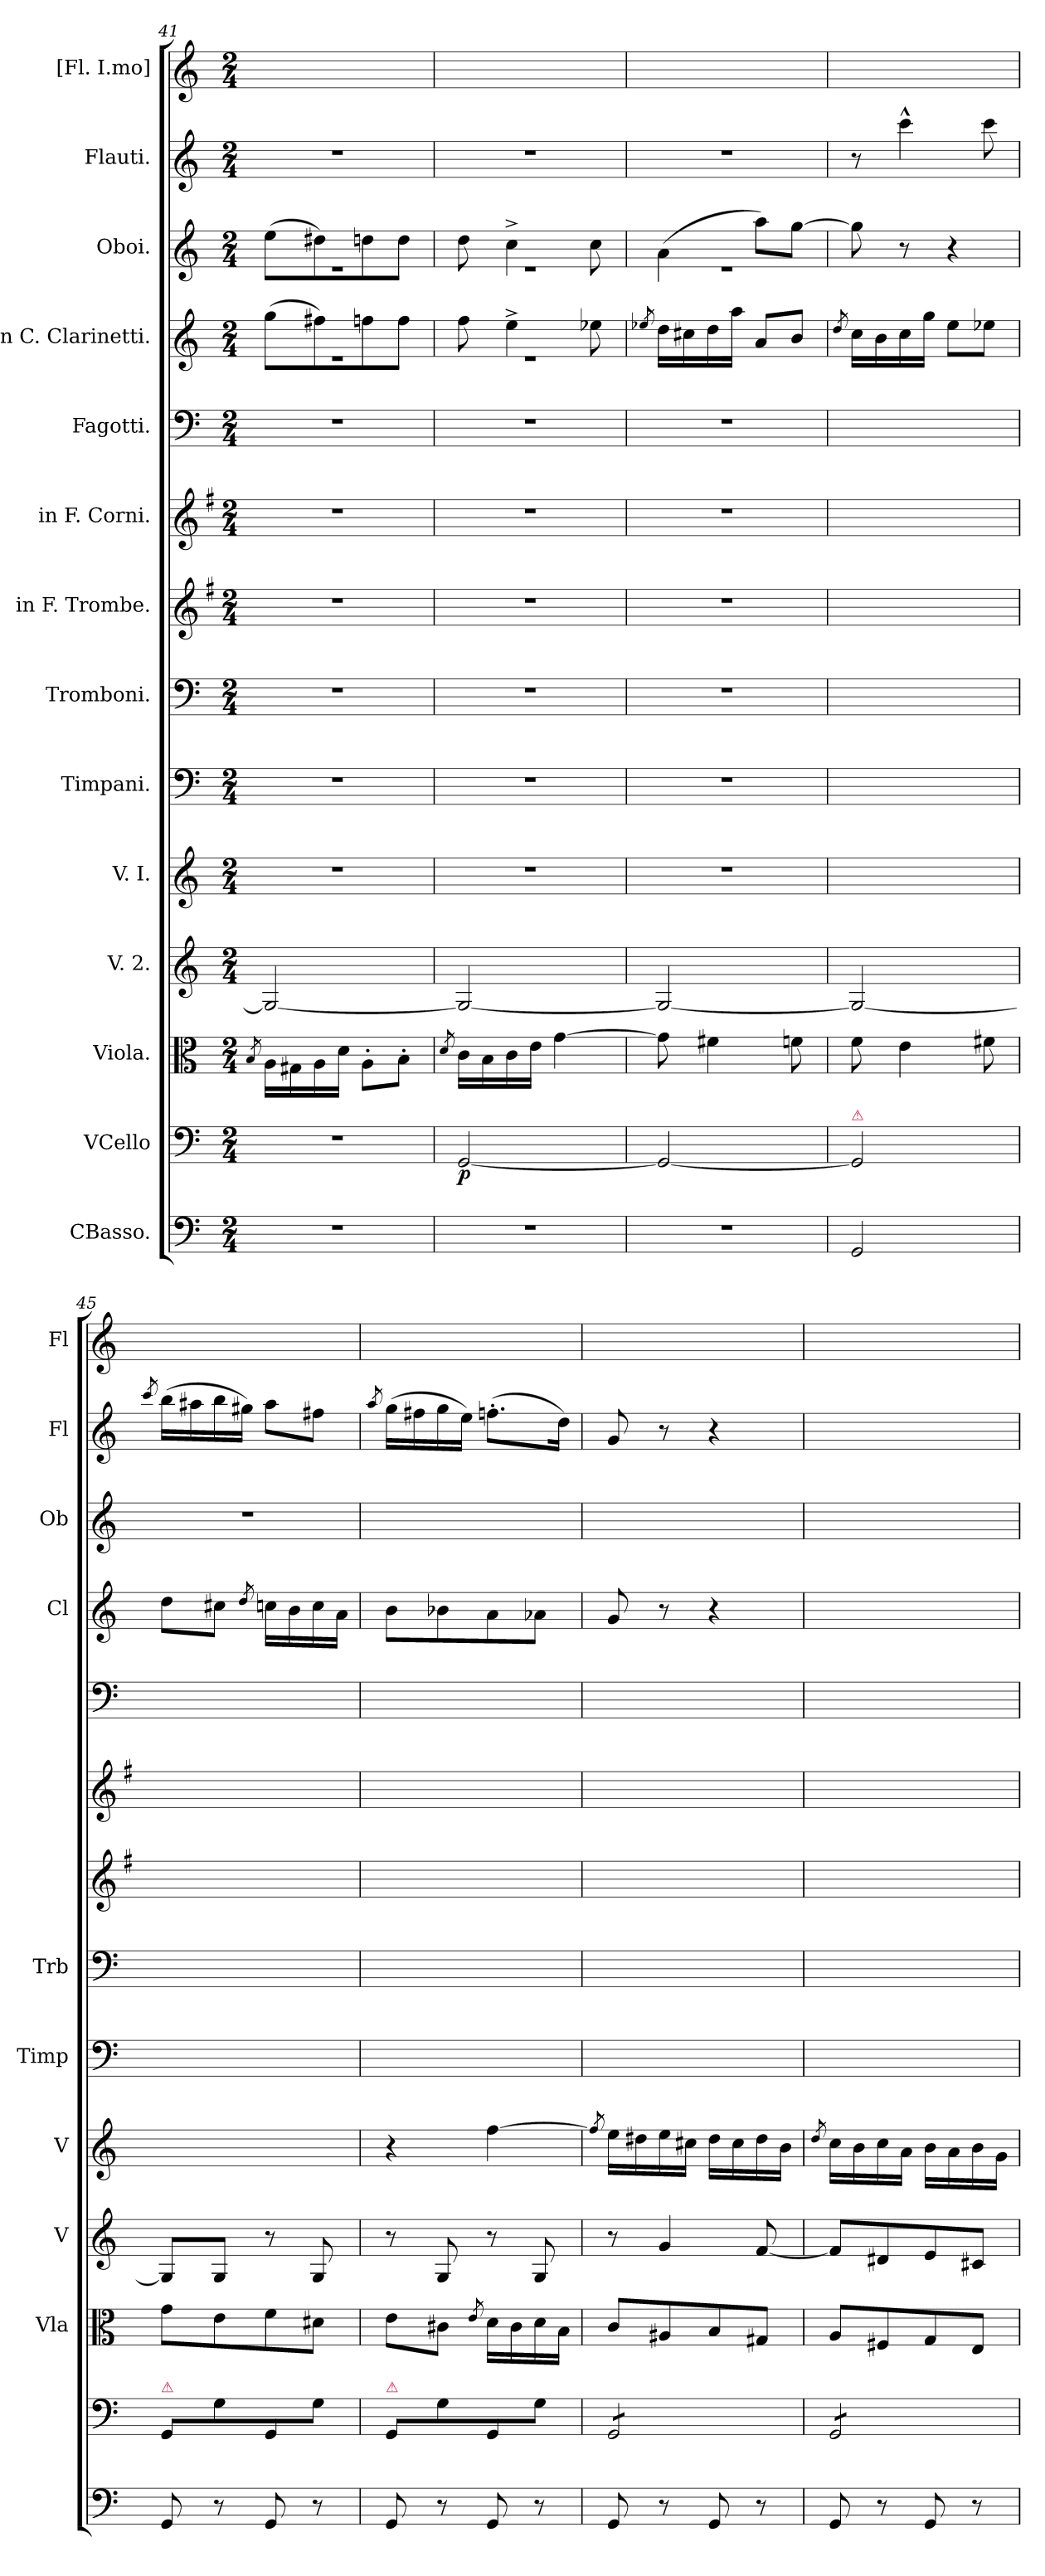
**kern	**kern	**dynam	**kern	**kern	**kern	**kern	**kern	**kern	**kern	**kern	**kern	**kern	**kern	**kern
*part14	*part13	*part13	*part12	*part11	*part10	*part9	*part8	*part7	*part6	*part5	*part4	*part3	*part2	*part1
*staff14	*staff13	*staff13	*staff12	*staff11	*staff10	*staff9	*staff8	*staff7	*staff6	*staff5	*staff4	*staff3	*staff2	*staff1
*I"CBasso.	*I"VCello	*	*I"Viola.	*I"V. 2.	*I"V. I.	*I"Timpani.	*I"Tromboni.	*I"in F. Trombe.	*I"in F. Corni.	*I"Fagotti.	*I"in C. Clarinetti.	*I"Oboi.	*I"Flauti.	*I"[Fl. I.mo]
*	*	*	*I'Vla	*I'V	*I'V	*I'Timp	*I'Trb	*	*	*	*I'Cl	*I'Ob	*I'Fl	*I'Fl
*clefF4	*clefF4	*	*clefC3	*clefG2	*clefG2	*clefF4	*clefF4	*clefG2	*clefG2	*clefF4	*clefG2	*clefG2	*clefG2	*clefG2
*	*	*	*	*	*	*	*	*ITrd-3c-5	*ITrd4c7	*	*	*	*	*
*k[]	*k[]	*	*k[]	*k[]	*k[]	*k[]	*k[]	*k[]	*k[]	*k[]	*k[]	*k[]	*k[]	*k[]
*C:	*C:	*	*C:	*C:	*C:	*C:	*C:	*C:	*C:	*C:	*C:	*C:	*C:	*C:
*M2/4	*M2/4	*	*M2/4	*M2/4	*M2/4	*M2/4	*M2/4	*M2/4	*M2/4	*M2/4	*M2/4	*M2/4	*M2/4	*M2/4
=41	=41	=41	=41	=41	=41	=41	=41	=41	=41	=41	=41	=41	=41	=41
.	.	.	8qB/	.	.	.	.	.	.	.	.	.	.	.
*	*	*	*	*	*	*	*	*	*	*	*^	*^	*	*
2r	2r	.	16A\LL	2G/_<	2r	2r	2r	2r	2r	2r	(>8gg\L	2re	(>8ee\L	2re	2r	2ryy
.	.	.	16G#X\	.	.	.	.	.	.	.	.	.	.	.	.	.
.	.	.	16A\	.	.	.	.	.	.	.	8ff#X\)	.	8dd#X\)	.	.	.
.	.	.	16d\JJ	.	.	.	.	.	.	.	.	.	.	.	.	.
.	.	.	8A'>\L	.	.	.	.	.	.	.	8ffn\	.	8ddn\	.	.	.
.	.	.	8B'>\J	.	.	.	.	.	.	.	8ff\J	.	8dd\J	.	.	.
=42	=42	=42	=42	=42	=42	=42	=42	=42	=42	=42	=42	=42	=42	=42	=42	=42
.	.	.	8qd/	.	.	.	.	.	.	.	.	.	.	.	.	.
!	!	!LO:DY:b	!	!	!	!	!	!	!	!	!	!	!	!	!	!
2r	[<2GG/	p.	16c\LL	2G/_<	2r	2r	2r	2r	2r	2r	8ff\	2re	8dd\	2re	2r	2ryy
.	.	.	16B\	.	.	.	.	.	.	.	.	.	.	.	.	.
.	.	.	16c\	.	.	.	.	.	.	.	4ee^>\	.	4cc^>\	.	.	.
.	.	.	16e\JJ	.	.	.	.	.	.	.	.	.	.	.	.	.
.	.	.	[4g\	.	.	.	.	.	.	.	.	.	.	.	.	.
.	.	.	.	.	.	.	.	.	.	.	8ee-X\	.	8cc\	.	.	.
=43	=43	=43	=43	=43	=43	=43	=43	=43	=43	=43	=43	=43	=43	=43	=43	=43
.	.	.	.	.	.	.	.	.	.	.	8qee-X/	.	.	.	.	.
2r	2GG/_	.	8g\]	2G/_<	2r	2r	2r	2r	2r	2r	16dd\LL	2re	(>4a\	2re	2r	2ryy
.	.	.	.	.	.	.	.	.	.	.	16cc#X\	.	.	.	.	.
.	.	.	4f#X\	.	.	.	.	.	.	.	16dd\	.	.	.	.	.
.	.	.	.	.	.	.	.	.	.	.	16aa\JJ	.	.	.	.	.
.	.	.	.	.	.	.	.	.	.	.	8a/L	.	8aa\L)	.	.	.
.	.	.	8fn\	.	.	.	.	.	.	.	8b/J	.	[8gg\J	.	.	.
*	*	*	*	*	*	*	*	*	*	*	*v	*v	*	*	*	*
*	*	*	*	*	*	*	*	*	*	*	*	*v	*v	*	*
=44	=44	=44	=44	=44	=44	=44	=44	=44	=44	=44	=44	=44	=44	=44
.	.	.	.	.	.	.	.	.	.	.	8qdd/	.	.	.
!	!LO:TX:a:color=crimson:t=⚠	!	!	!	!	!	!	!	!	!	!	!	!	!
2GG/	2GG/]	.	8f\	2G/_	2ryy	2ryy	2ryy	2ryy	2ryy	2ryy	16cc\LL	8gg\]	8r	2ryy
.	.	.	.	.	.	.	.	.	.	.	16b\	.	.	.
.	.	.	4e\	.	.	.	.	.	.	.	16cc\	8r	4ccc^^>\	.
.	.	.	.	.	.	.	.	.	.	.	16gg\JJ	.	.	.
.	.	.	.	.	.	.	.	.	.	.	8ee\L	4r	.	.
.	.	.	8f#X\	.	.	.	.	.	.	.	8ee-X\J	.	8ccc\	.
=45	=45	=45	=45	=45	=45	=45	=45	=45	=45	=45	=45	=45	=45	=45
.	.	.	.	.	.	.	.	.	.	.	.	.	8qccc/	.
!	!LO:TX:a:color=crimson:t=⚠	!	!	!	!	!	!	!	!	!	!	!	!	!
8GG/	8GG/L	.	8g\L	8G/L]	2ryy	2ryy	2ryy	2ryy	2ryy	2ryy	8dd\L	2r	(>16bb\LL	2ryy
.	.	.	.	.	.	.	.	.	.	.	.	.	16aa#X\	.
8r	8G\	.	8e\	8G/J	.	.	.	.	.	.	8cc#X\J	.	16bb\	.
.	.	.	.	.	.	.	.	.	.	.	.	.	16gg#X\JJ)	.
.	.	.	.	.	.	.	.	.	.	.	8qdd/	.	.	.
8GG/	8GG/	.	8f\	8r	.	.	.	.	.	.	16ccn\LL	.	8aa#\L	.
.	.	.	.	.	.	.	.	.	.	.	16b\	.	.	.
8r	8G\J	.	8d#X\J	8G/	.	.	.	.	.	.	16cc\	.	8ff#X\J	.
.	.	.	.	.	.	.	.	.	.	.	16a\JJ	.	.	.
=46	=46	=46	=46	=46	=46	=46	=46	=46	=46	=46	=46	=46	=46	=46
.	.	.	.	.	.	.	.	.	.	.	.	.	8qaa/	.
!	!LO:TX:a:color=crimson:t=⚠	!	!	!	!	!	!	!	!	!	!	!	!	!
8GG/	8GG/L	.	8e\L	8r	4r	2ryy	2ryy	2ryy	2ryy	2ryy	8b\L	2ryy	(>16gg\LL	2ryy
.	.	.	.	.	.	.	.	.	.	.	.	.	16ff#X\	.
8r	8G\	.	8c#X\J	8G/	.	.	.	.	.	.	8b-X\	.	16gg\	.
.	.	.	.	.	.	.	.	.	.	.	.	.	16ee\JJ)	.
.	.	.	8qe/	.	.	.	.	.	.	.	.	.	.	.
8GG/	8GG/	.	16d\LL	8r	[4ff\	.	.	.	.	.	8a\	.	(>8.ffn'>\L	.
.	.	.	16c#\	.	.	.	.	.	.	.	.	.	.	.
8r	8G\J	.	16d\	8G/	.	.	.	.	.	.	8a-X\J	.	.	.
.	.	.	16B\JJ	.	.	.	.	.	.	.	.	.	16dd\Jk)	.
=47	=47	=47	=47	=47	=47	=47	=47	=47	=47	=47	=47	=47	=47	=47
.	.	.	.	.	8qff/]	.	.	.	.	.	.	.	.	.
*	*tremolo	*	*	*	*	*	*	*	*	*	*	*	*	*
8GG/	8GG/L	.	8c/L	8r	16ee\LL	2ryy	2ryy	2ryy	2ryy	2ryy	8g/	2ryy	8g/	2ryy
.	.	.	.	.	16dd#X\	.	.	.	.	.	.	.	.	.
8r	8GG/	.	8A#X/	4g/	16ee\	.	.	.	.	.	8r	.	8r	.
.	.	.	.	.	16cc#X\JJ	.	.	.	.	.	.	.	.	.
8GG/	8GG/	.	8B/	.	16dd#\LL	.	.	.	.	.	4r	.	4r	.
.	.	.	.	.	16cc#\	.	.	.	.	.	.	.	.	.
8r	8GG/J	.	8G#X/J	[8f/	16dd#\	.	.	.	.	.	.	.	.	.
.	.	.	.	.	16b\JJ	.	.	.	.	.	.	.	.	.
=48	=48	=48	=48	=48	=48	=48	=48	=48	=48	=48	=48	=48	=48	=48
.	.	.	.	.	8qdd/	.	.	.	.	.	.	.	.	.
8GG/	8GG/L	.	8A/L	8f/L]	16cc\LL	2ryy	2ryy	2ryy	2ryy	2ryy	2ryy	2ryy	2ryy	2ryy
.	.	.	.	.	16b\	.	.	.	.	.	.	.	.	.
8r	8GG/	.	8F#X/	8d#X/	16cc\	.	.	.	.	.	.	.	.	.
.	.	.	.	.	16a\JJ	.	.	.	.	.	.	.	.	.
8GG/	8GG/	.	8G/	8e/	16b\LL	.	.	.	.	.	.	.	.	.
.	.	.	.	.	16a\	.	.	.	.	.	.	.	.	.
8r	8GG/J	.	8E/J	8c#X/J	16b\	.	.	.	.	.	.	.	.	.
*	*Xtremolo	*	*	*	*	*	*	*	*	*	*	*	*	*
.	.	.	.	.	16g\JJ	.	.	.	.	.	.	.	.	.
=	=	=	=	=	=	=	=	=	=	=	=	=	=	=
*-	*-	*-	*-	*-	*-	*-	*-	*-	*-	*-	*-	*-	*-	*-
